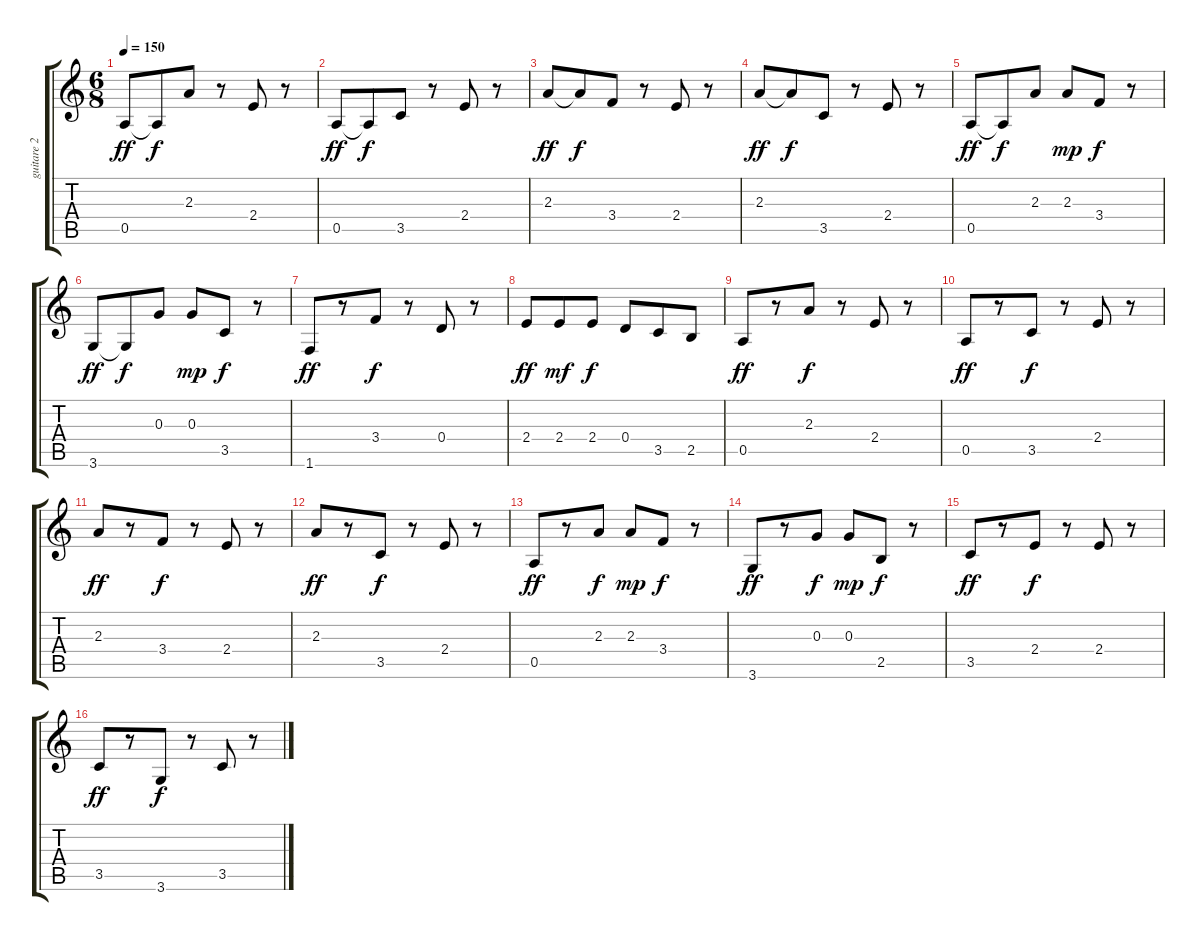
\track ("guitare 2" "guitare 2") {instrument acousticguitarnylon}
\staff {score tabs}
\tuning (E4 B3 G3 D3 A2 E2) {hide}
\ts (6 8)
\tempo 150
\clef g2
\ks c
0.5.8{dy ff instrument acousticguitarnylon} 0.5{t}.8{dy f} 2.3.8 r.8 2.4.8 r.8 |
0.5.8{dy ff} 0.5{t}.8{dy f} 3.5.8 r.8 2.4.8 r.8 |
2.3.8{dy ff} 2.3{t}.8{dy f} 3.4.8 r.8 2.4.8 r.8 |
2.3.8{dy ff} 2.3{t}.8{dy f} 3.5.8 r.8 2.4.8 r.8 |
0.5.8{dy ff} 0.5{t}.8{dy f} 2.3.8 2.3.8{dy mp} 3.4.8{dy f} r.8 |
3.6.8{dy ff} 3.6{t}.8{dy f} 0.3.8 0.3.8{dy mp} 3.5.8{dy f} r.8 |
1.6.8{dy ff} r.8 3.4.8{dy f} r.8 0.4.8 r.8 |
2.4.8{dy ff} 2.4.8{dy mf} 2.4.8{dy f} 0.4.8 3.5.8 2.5.8 |
0.5.8{dy ff} r.8 2.3.8{dy f} r.8 2.4.8 r.8 |
0.5.8{dy ff} r.8 3.5.8{dy f} r.8 2.4.8 r.8 |
2.3.8{dy ff} r.8 3.4.8{dy f} r.8 2.4.8 r.8 |
2.3.8{dy ff} r.8 3.5.8{dy f} r.8 2.4.8 r.8 |
0.5.8{dy ff} r.8 2.3.8{dy f} 2.3.8{dy mp} 3.4.8{dy f} r.8 |
3.6.8{dy ff} r.8 0.3.8{dy f} 0.3.8{dy mp} 2.5.8{dy f} r.8 |
3.5.8{dy ff} r.8 2.4.8{dy f} r.8 2.4.8 r.8 |
3.5.8{dy ff} r.8 3.6.8{dy f} r.8 3.5.8 r.8
